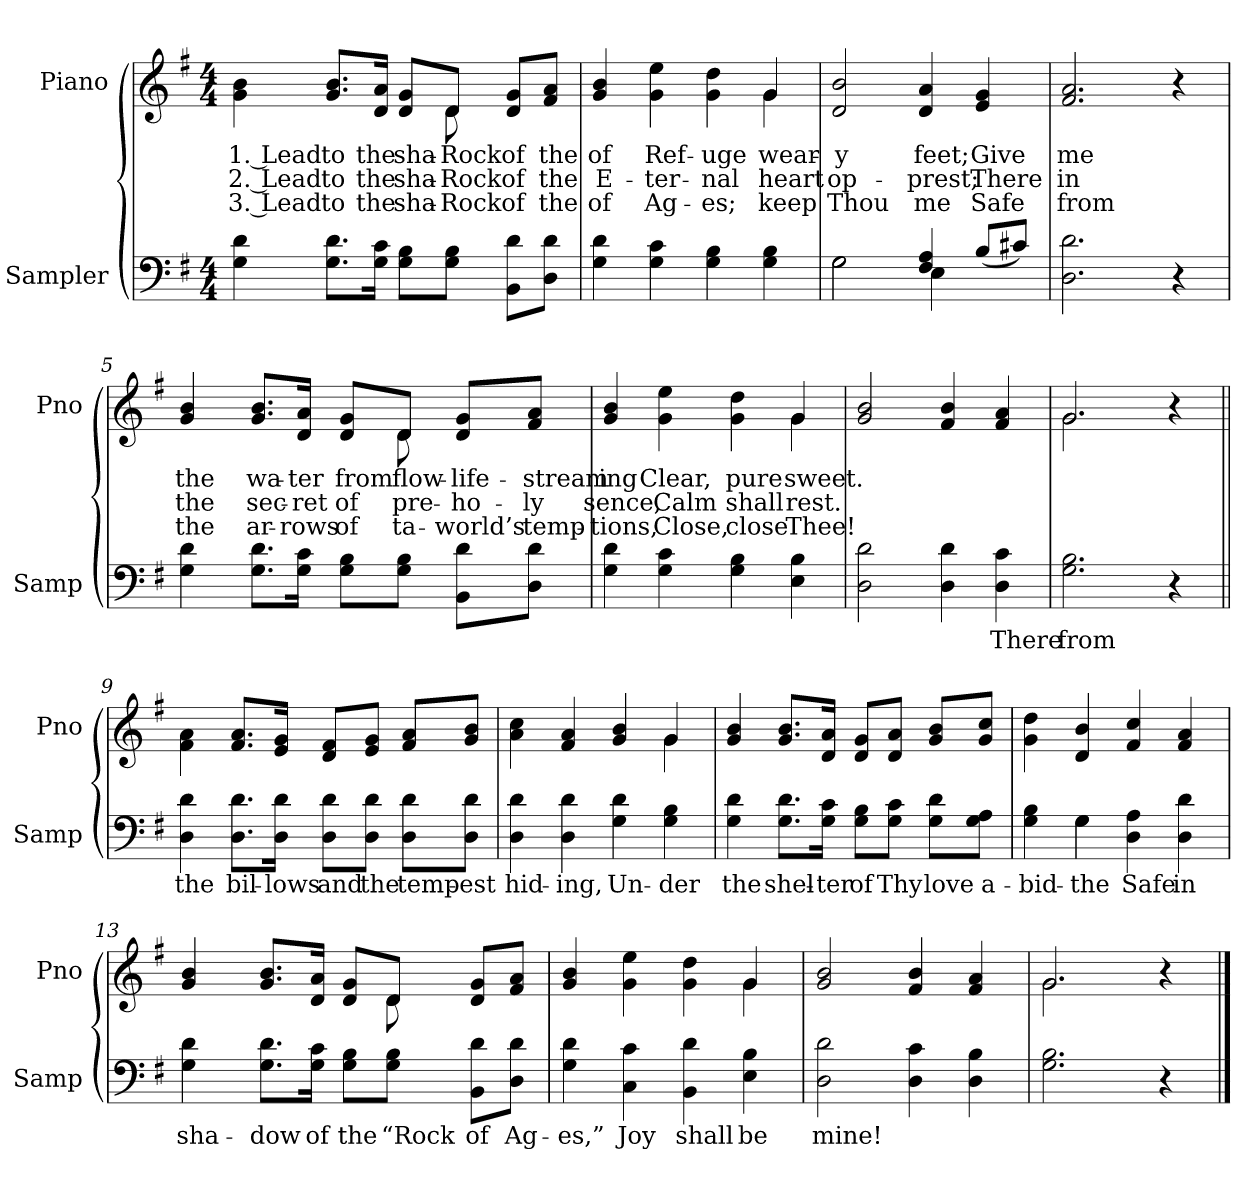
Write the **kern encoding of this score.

**kern	**text	**kern	**text	**text	**text
*part2	*part2	*part1	*part1	*part1	*part1
*staff2	*staff2	*staff1	*staff1	*staff1	*staff1
*I"Sampler	*	*I"Piano	*	*	*
*I'Samp	*	*I'Pno	*	*	*
*clefF4	*	*clefG2	*	*	*
*k[f#]	*	*k[f#]	*	*	*
*G:	*	*G:	*	*	*
*M4/4	*	*M4/4	*	*	*
=1	=1	=1	=1	=1	=1
*	*	*^	*	*	*
4G 4d	.	4g\ 4b\	8ryy	1. Lead	2. Lead	3. Lead
*	*	*v	*v	*	*	*
8.G\ 8.d\L	.	8.g/ 8.b/L	to	to	to
16G\ 16c\Jk	.	16d/ 16a/Jk	the	the	the
8G\ 8B\L	.	8d/ 8g/L	sha-	sha-	sha-
*	*	*^	*	*	*
8G\ 8B\J	.	8d/J	8d	Rock	Rock	Rock
8BB\ 8d\L	.	8d/ 8g/L	4ryy	of	of	of
8D\ 8d\J	.	8f#/ 8a/J	.	the	the	the
=2	=2	=2	=2	=2	=2	=2
4G 4d	.	4g 4b	2.ryy	of	E-	of
4G 4c	.	4g 4ee	.	Ref-	-ter-	Ag-
4G 4B	.	4g 4dd	.	-uge	-nal	-es;
4G 4B	.	4g/	4g	wear-	heart	keep
*	*	*v	*v	*	*	*
=3	=3	=3	=3	=3	=3
*^	*	*	*	*	*
2G\	2G	.	2d 2b	-y	op-	Thou
4F# 4A	4E	.	4d 4a	feet;	-prest;	me
(8B/L	4ryy	.	4e 4g	Give	There	Safe
8c#X/J)	.	.	.	.	.	.
*v	*v	*	*	*	*	*
=4	=4	=4	=4	=4	=4
2.D 2.d	.	2.f# 2.a	me	in	from
4r	.	4r	.	.	.
=5	=5	=5	=5	=5	=5
*	*	*^	*	*	*
4G 4d	.	4g 4b	8ryy	the	the	the
*	*	*v	*v	*	*	*
8.G\ 8.d\L	.	8.g/ 8.b/L	wa-	sec-	ar-
16G\ 16c\Jk	.	16d/ 16a/Jk	-ter	-ret	-rows
8G\ 8B\L	.	8d/ 8g/L	from	of	of
*	*	*^	*	*	*
8G\ 8B\J	.	8d/J	8d	flow-	pre-	-ta-
8BB\ 8d\L	.	8d/ 8g/L	4ryy	life-	ho-	world’s
8D\ 8d\J	.	8f#/ 8a/J	.	-stream	-ly	temp-
=6	=6	=6	=6	=6	=6	=6
4G 4d	.	4g 4b	2.ryy	-ing	-sence,	-tions,
4G 4c	.	4g 4ee	.	Clear,	Calm	Close,
4G 4B	.	4g 4dd	.	pure	shall	close
4E 4B	.	4g/	4g	sweet.	rest.	Thee!
*	*	*v	*v	*	*	*
=7	=7	=7	=7	=7	=7
2D 2d	.	2g 2b	.	.	.
4D 4d	.	4f# 4b	.	.	.
4D 4c	There	4f# 4a	.	.	.
=8	=8	=8	=8	=8	=8
*	*	*^	*	*	*
2.G 2.B	from	2.g/	2.g	.	.	.
4r	.	4r	4ryy	.	.	.
=9||	=9||	=9||	=9||	=9||	=9||	=9||
!	!	!LO:TX:t=Refrain	!	!	!	!
*	*	*v	*v	*	*	*
4D 4d	the	4f#\ 4a\	.	.	.
8.D\ 8.d\L	bil-	8.f#/ 8.a/L	.	.	.
16D\ 16d\Jk	-lows	16e/ 16g/Jk	.	.	.
8D\ 8d\L	and	8d/ 8f#/L	.	.	.
8D\ 8d\J	the	8e/ 8g/J	.	.	.
8D\ 8d\L	temp-	8f#/ 8a/L	.	.	.
8D\ 8d\J	-est	8g/ 8b/J	.	.	.
=10	=10	=10	=10	=10	=10
*	*	*^	*	*	*
4D 4d	hid-	4a 4cc	2.ryy	.	.	.
4D 4d	-ing,	4f# 4a	.	.	.	.
4G 4d	Un-	4g 4b	.	.	.	.
4G 4B	-der	4g/	4g	.	.	.
*	*	*v	*v	*	*	*
=11	=11	=11	=11	=11	=11
4G 4d	the	4g 4b	.	.	.
8.G\ 8.d\L	shel-	8.g/ 8.b/L	.	.	.
16G\ 16c\Jk	-ter	16d/ 16a/Jk	.	.	.
8G\ 8B\L	of	8d/ 8g/L	.	.	.
8G\ 8c\J	Thy	8d/ 8a/J	.	.	.
8G\ 8d\L	love	8g/ 8b/L	.	.	.
8G\ 8A\J	a-	8g/ 8cc/J	.	.	.
=12	=12	=12	=12	=12	=12
*^	*	*	*	*	*
4G 4B	4ryy	-bid-	4g 4dd	.	.	.
4G\	4G	the	4d 4b	.	.	.
4D 4A	2ryy	Safe	4f# 4cc	.	.	.
4D 4d	.	in	4f# 4a	.	.	.
*v	*v	*	*	*	*	*
=13	=13	=13	=13	=13	=13
*	*	*^	*	*	*
4G 4d	sha-	4g 4b	8ryy	.	.	.
*	*	*v	*v	*	*	*
8.G\ 8.d\L	-dow	8.g/ 8.b/L	.	.	.
16G\ 16c\Jk	of	16d/ 16a/Jk	.	.	.
8G\ 8B\L	the	8d/ 8g/L	.	.	.
*	*	*^	*	*	*
8G\ 8B\J	“Rock	8d/J	8d	.	.	.
8BB\ 8d\L	of	8d/ 8g/L	4ryy	.	.	.
8D\ 8d\J	Ag-	8f#/ 8a/J	.	.	.	.
=14	=14	=14	=14	=14	=14	=14
4G 4d	-es,”	4g 4b	2.ryy	.	.	.
4C 4c	Joy	4g 4ee	.	.	.	.
4BB 4d	shall	4g 4dd	.	.	.	.
4E 4B	be	4g/	4g	.	.	.
*	*	*v	*v	*	*	*
=15	=15	=15	=15	=15	=15
2D 2d	mine!	2g 2b	.	.	.
4D 4c	.	4f# 4b	.	.	.
4D 4B	.	4f# 4a	.	.	.
=16	=16	=16	=16	=16	=16
*	*	*^	*	*	*
2.G 2.B	.	2.g/	2.g	.	.	.
4r	.	4r	4ryy	.	.	.
*	*	*v	*v	*	*	*
==	==	==	==	==	==
*-	*-	*-	*-	*-	*-
